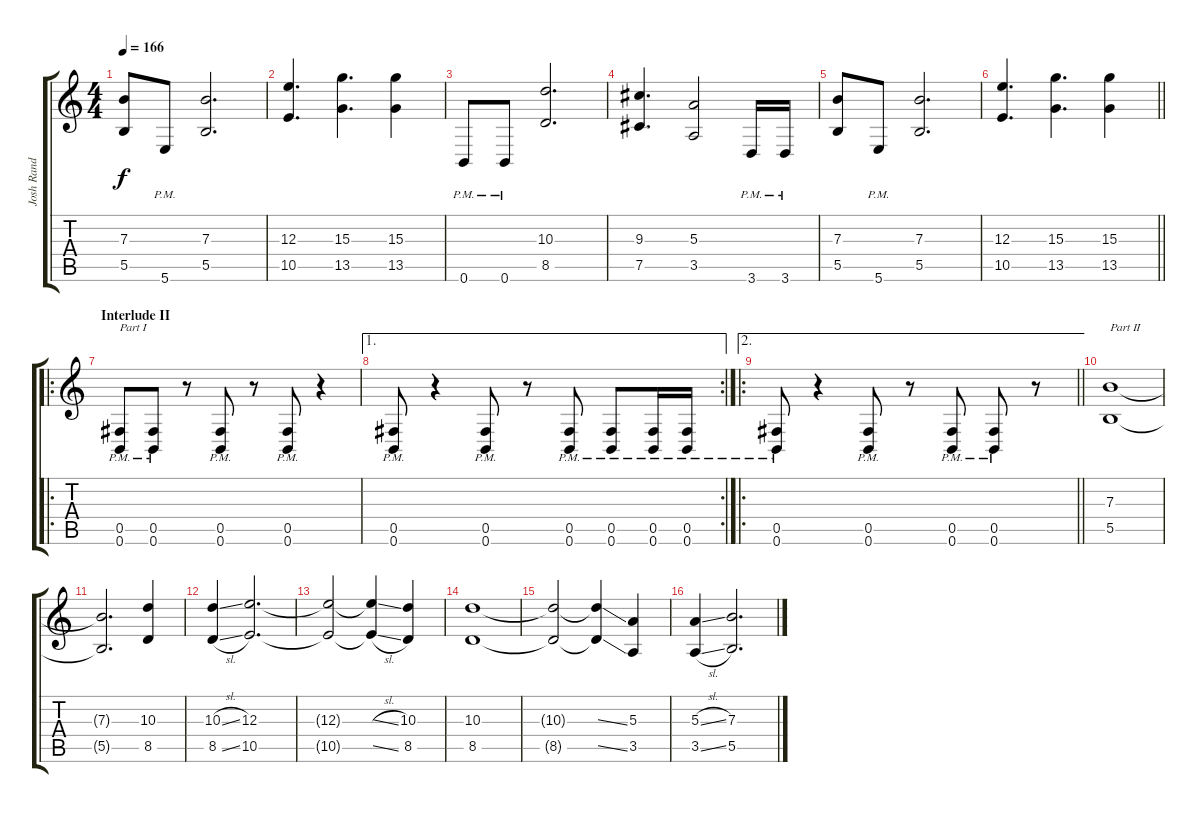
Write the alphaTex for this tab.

\track ("Josh Rand (Guitar I)" "Josh Rand ") {instrument distortionguitar}
\staff {score tabs}
\tuning (Db4 Ab3 E3 B2 Gb2 B1) {hide}
\ts (4 4)
\tempo 166
\clef g2
\ks c
(7.3 5.5).8{dy f} 5.6{pm}.8 (7.3 5.5).2{d} |
(12.3 10.5).4{d} (15.3 13.5).4{d} (15.3 13.5).4 |
0.6{pm}.8 0.6{pm}.8 (10.3 8.5).2{d} |
(9.3 7.5).4{d} (5.3 3.5).2 3.6{pm}.16 3.6{pm}.16 |
(7.3 5.5).8 5.6{pm}.8 (7.3 5.5).2{d} |
\barLineRight lightlight
(12.3 10.5).4{d} (15.3 13.5).4{d} (15.3 13.5).4 |
\ro
\section ("" "Interlude II")
(0.5{pm} 0.6{pm}).8{txt "Part I" volume 13 balance 0 instrument distortionguitar} (0.5{pm} 0.6{pm}).8 r.8 (0.5{pm} 0.6{pm}).8 r.8 (0.5{pm} 0.6{pm}).8 r.4 |
\ae 1
\rc 2
(0.5{pm} 0.6{pm}).8 r.4 (0.5{pm} 0.6{pm}).8 r.8 (0.5{pm} 0.6{pm}).8 (0.5{pm} 0.6{pm}).8 (0.5{pm} 0.6{pm}).16 (0.5{pm} 0.6{pm}).16 |
\ae 2
\ro
\barLineRight lightlight
(0.5{pm} 0.6{pm}).8 r.4 (0.5{pm} 0.6{pm}).8 r.8 (0.5{pm} 0.6{pm}).8 (0.5{pm} 0.6{pm}).8 r.8 |
(7.3 5.5).1{txt "Part II" volume 11} |
(7.3{t} 5.5{t}).2{d} (10.3 8.5).4 |
(10.3{sl} 8.5{sl}).4 (12.3 10.5).2{d} |
(12.3{t} 10.5{t}).2 (12.3{sl t} 10.5{sl t}).4 (10.3 8.5).4 |
(10.3 8.5).1 |
(10.3{t} 8.5{t}).2 (10.3{ss t} 8.5{ss t}).4 (5.3 3.5).4 |
(5.3{sl} 3.5{sl}).4 (7.3 5.5).2{d}
